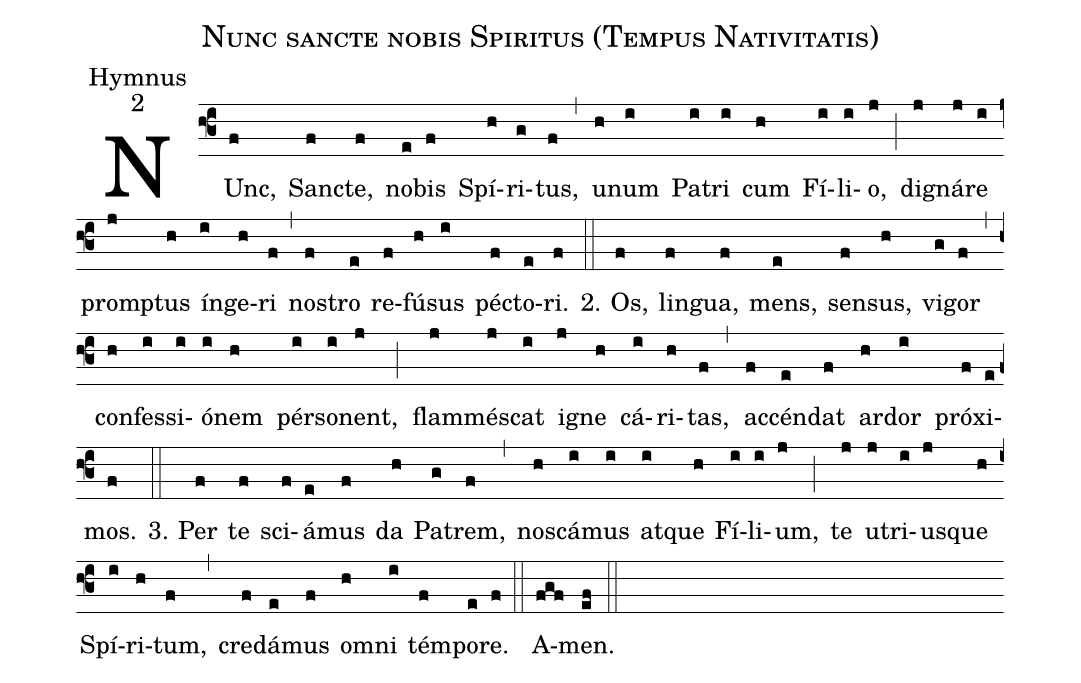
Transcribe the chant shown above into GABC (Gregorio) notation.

name:Nunc sancte nobis Spiritus (Tempus Nativitatis);
office-part:Hymnus;
mode:2;
%%
(f3)NUnc,(f) Sanc(f)te,(f) no(e)bis(f) Spí(h)ri(g)tus,(f) (,)
u(h)num(i) Pa(i)tri(i) cum(h) Fí(i)li(i)o,(j) (;)
di(j)gná(j)re(i) promp(j)tus(h) ín(i)ge(h)ri(f) (,)
nos(f)tro(e) re(f)fú(h)sus(i) péc(f)to(e)ri.(f) (::)

2. Os,(f) lin(f)gua,(f) mens,(e) sen(f)sus,(h) vi(g)gor(f) (,)
con(h)fes(i)si(i)ó(i)nem(h) pér(i)so(i)nent,(j) (;)
flam(j)més(j)cat(i) i(j)gne(h) cá(i)ri(h)tas,(f) (,)
ac(f)cén(e)dat(f) ar(h)dor(i) pró(f)xi(e)mos.(f) (::)

3. Per(f) te(f) sci(f)á(e)mus(f) da(h) Pa(g)trem,(f) (,)
nos(h)cá(i)mus(i) at(i)que(h) Fí(i)li(i)um,(j) (;)
te(j) u(j)tri(i)us(j)que(h) Spí(i)ri(h)tum,(f) (,)
cre(f)dá(e)mus(f) om(h)ni(i) tém(f)po(e)re.(f) (::)
A(fgf)men.(ef) (::)
